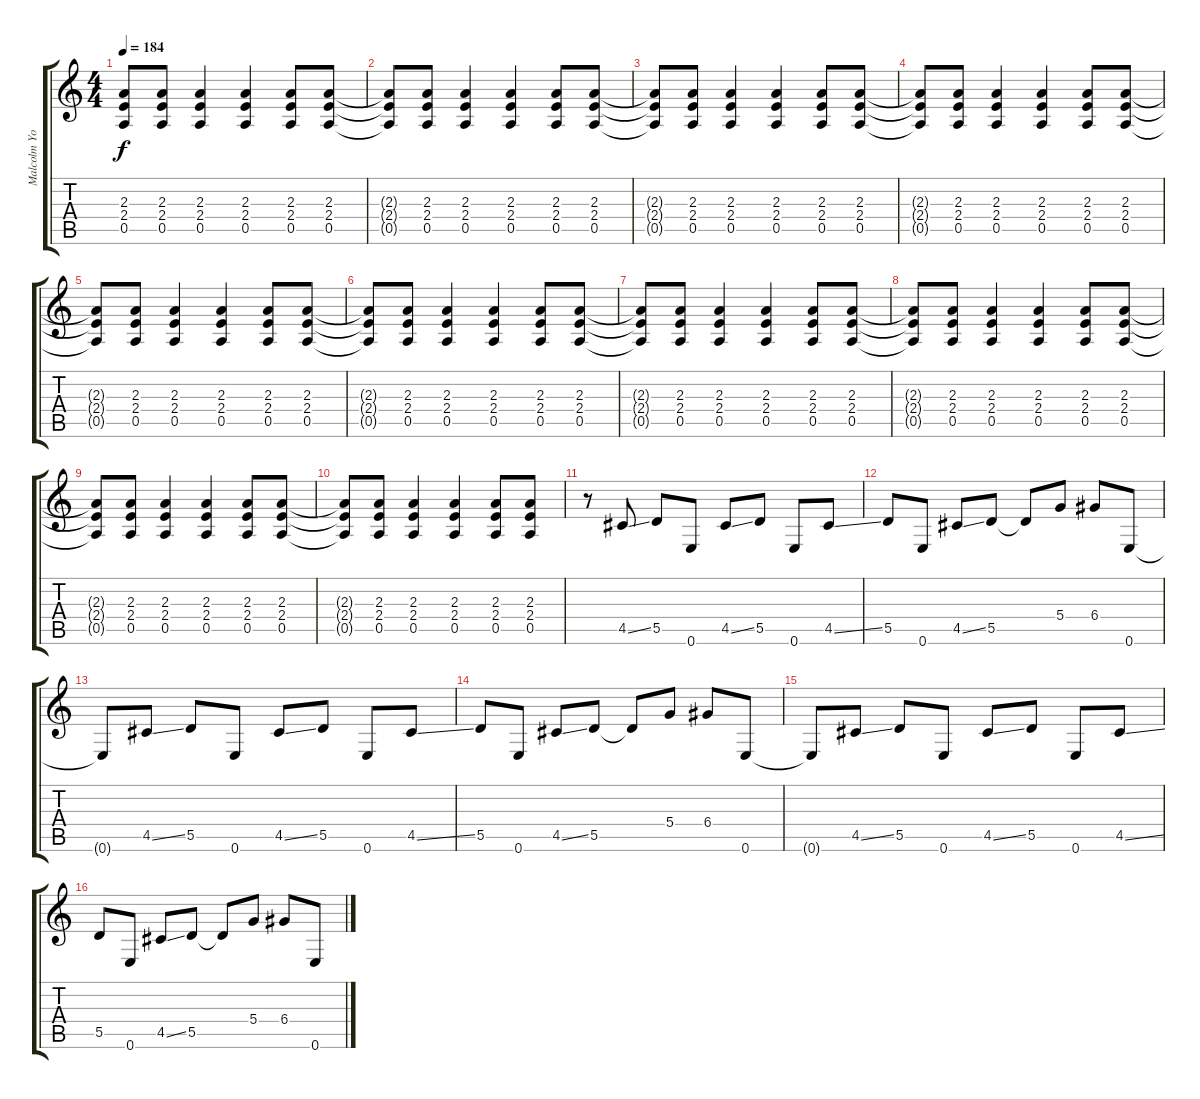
\track ("Malcolm Young" "Malcolm Yo") {instrument overdrivenguitar}
\staff {score tabs}
\tuning (E4 B3 G3 D3 A2 E2) {hide}
\ts (4 4)
\tempo 184
\clef g2
\ks c
(2.3{t} 2.4{t} 0.5{t}).8{dy f} (2.3 2.4 0.5).8 (2.3 2.4 0.5).4 (2.3 2.4 0.5).4 (2.3 2.4 0.5).8 (2.3 2.4 0.5).8 |
(2.3{t} 2.4{t} 0.5{t}).8 (2.3 2.4 0.5).8 (2.3 2.4 0.5).4 (2.3 2.4 0.5).4 (2.3 2.4 0.5).8 (2.3 2.4 0.5).8 |
(2.3{t} 2.4{t} 0.5{t}).8 (2.3 2.4 0.5).8 (2.3 2.4 0.5).4 (2.3 2.4 0.5).4 (2.3 2.4 0.5).8 (2.3 2.4 0.5).8 |
(2.3{t} 2.4{t} 0.5{t}).8 (2.3 2.4 0.5).8 (2.3 2.4 0.5).4 (2.3 2.4 0.5).4 (2.3 2.4 0.5).8 (2.3 2.4 0.5).8 |
(2.3{t} 2.4{t} 0.5{t}).8 (2.3 2.4 0.5).8 (2.3 2.4 0.5).4 (2.3 2.4 0.5).4 (2.3 2.4 0.5).8 (2.3 2.4 0.5).8 |
(2.3{t} 2.4{t} 0.5{t}).8 (2.3 2.4 0.5).8 (2.3 2.4 0.5).4 (2.3 2.4 0.5).4 (2.3 2.4 0.5).8 (2.3 2.4 0.5).8 |
(2.3{t} 2.4{t} 0.5{t}).8 (2.3 2.4 0.5).8 (2.3 2.4 0.5).4 (2.3 2.4 0.5).4 (2.3 2.4 0.5).8 (2.3 2.4 0.5).8 |
(2.3{t} 2.4{t} 0.5{t}).8 (2.3 2.4 0.5).8 (2.3 2.4 0.5).4 (2.3 2.4 0.5).4 (2.3 2.4 0.5).8 (2.3 2.4 0.5).8 |
(2.3{t} 2.4{t} 0.5{t}).8 (2.3 2.4 0.5).8 (2.3 2.4 0.5).4 (2.3 2.4 0.5).4 (2.3 2.4 0.5).8 (2.3 2.4 0.5).8 |
(2.3{t} 2.4{t} 0.5{t}).8 (2.3 2.4 0.5).8 (2.3 2.4 0.5).4 (2.3 2.4 0.5).4 (2.3 2.4 0.5).8 (2.3 2.4 0.5).8 |
r.8 4.5{ss}.8 5.5.8 0.6.8 4.5{ss}.8 5.5.8 0.6.8 4.5{ss}.8 |
5.5.8 0.6.8 4.5{ss}.8 5.5.8 5.5{t}.8 5.4.8 6.4.8 0.6.8 |
0.6{t}.8 4.5{ss}.8 5.5.8 0.6.8 4.5{ss}.8 5.5.8 0.6.8 4.5{ss}.8 |
5.5.8 0.6.8 4.5{ss}.8 5.5.8 5.5{t}.8 5.4.8 6.4.8 0.6.8 |
0.6{t}.8 4.5{ss}.8 5.5.8 0.6.8 4.5{ss}.8 5.5.8 0.6.8 4.5{ss}.8 |
5.5.8 0.6.8 4.5{ss}.8 5.5.8 5.5{t}.8 5.4.8 6.4.8 0.6.8
